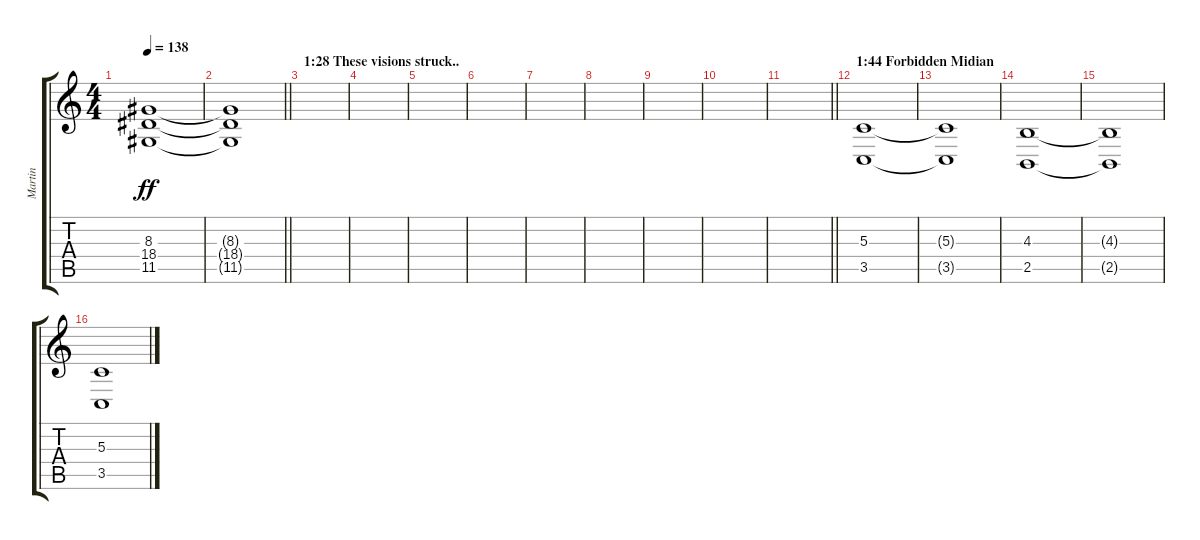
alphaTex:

\track ("Martin" "Martin") {instrument musicbox}
\staff {score tabs}
\tuning (E4 B3 G3 D3 A2 D2) {hide}
\ts (4 4)
\tempo 138
\clef g2
\ks c
(8.3 18.4 11.5).1{dy ff} |
\barLineRight lightlight
(8.3{t} 18.4{t} 11.5{t}).1 |
\section ("" "1:28 These visions struck..")
|
|
|
|
|
|
|
|
\barLineRight lightlight
|
\section ("" "1:44 Forbidden Midian")
(5.3 3.5).1{instrument stringensemble2} |
(5.3{t} 3.5{t}).1 |
(4.3 2.5).1 |
(4.3{t} 2.5{t}).1 |
(5.3 3.5).1
